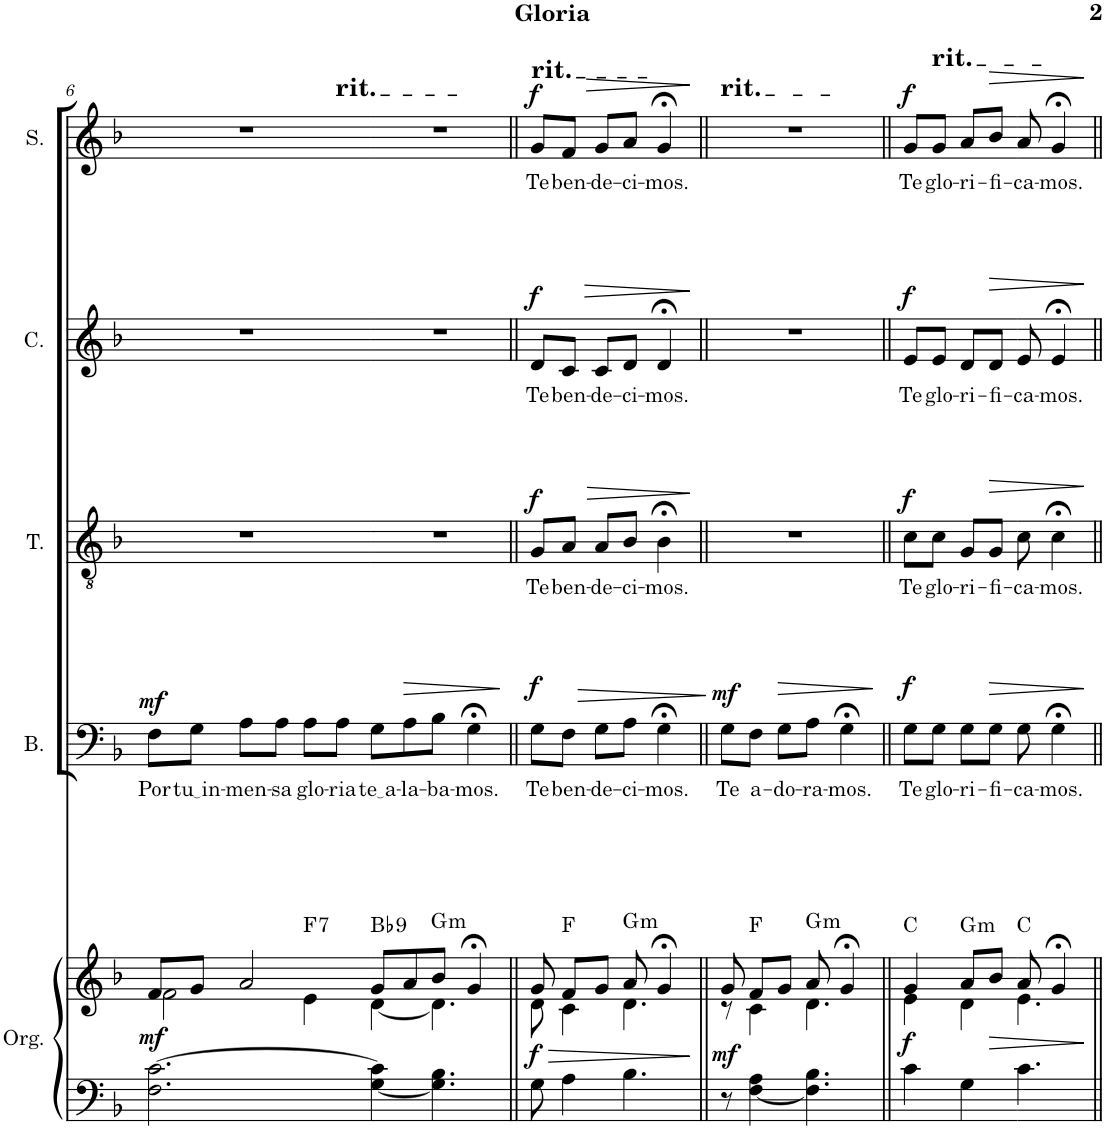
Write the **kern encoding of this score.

**kern	**kern	**dynam	**harte	**kern	**text	**dynam	**kern	**text	**dynam	**kern	**text	**dynam	**kern	**text	**dynam
*part5	*part5	*part5	*part5	*part4	*part4	*part4	*part3	*part3	*part3	*part2	*part2	*part2	*part1	*part1	*part1
*staff6	*staff5	*staff5/6	*	*staff4	*staff4	*staff4	*staff3	*staff3	*staff3	*staff2	*staff2	*staff2	*staff1	*staff1	*staff1
*I"Órgano	*	*	*	*I"Bajo	*	*	*I"Tenor	*	*	*I"Contralto	*	*	*I"Soprano	*	*
*	*	*	*	*I'B.	*	*	*I'T.	*	*	*I'C.	*	*	*I'S.	*	*
!!LO:PB:g=z
*clefF4	*clefG2	*	*	*clefF4	*	*	*clefGv2	*	*	*clefG2	*	*	*clefG2	*	*
*k[b-]	*k[b-]	*	*	*k[b-]	*	*	*k[b-]	*	*	*k[b-]	*	*	*k[b-]	*	*
*M4/4	*M4/4	*	*	*M4/4	*	*	*M4/4	*	*	*M4/4	*	*	*M4/4	*	*
=6	=6	=6	=6	=6	=6	=6	=6	=6	=6	=6	=6	=6	=6	=6	=6
*	*^	*	*	*	*	*	*	*	*	*	*	*	*	*	*
!	!	!	!LO:DY:b	!	!	!LO:LY:b	!LO:DY:a	!	!	!	!	!	!	!	!	!
*	*	*	*	*	*	*	*	*	*	*	*	*	*	*^	*	*
2.F\ [2.c\	8f/L	2f\	mf	.	8F\L	-Por	mf	1r	.	.	1r	.	.	1r	2ryy	.	.
!	!	!	!	!	!	!LO:LY:b	!	!	!	!	!	!	!	!	!	!	!
.	8g/J	.	.	.	8G\J	tu in	.	.	.	.	.	.	.	.	.	.	.
!	!	!	!	!	!	!LO:LY:b	!	!	!	!	!	!	!	!	!	!	!
.	2a/	.	.	.	8A\L	-men-	.	.	.	.	.	.	.	.	.	.	.
!	!	!	!	!	!	!LO:LY:b	!	!	!	!	!	!	!	!	!	!	!
.	.	.	.	.	8A\J	-sa	.	.	.	.	.	.	.	.	.	.	.
!	!	!	!	!LO:H:kt=7	!	!LO:LY:b	!	!	!	!	!	!	!	!	!	!	!
.	.	4e\	.	F:7	8A\L	glo-	.	.	.	.	.	.	.	.	8ryy	.	.
!	!	!	!	!	!	!	!	!	!	!	!	!	!	!	!LO:TX:a:t=rit.	!	!
!	!	!	!	!	!	!LO:LY:b	!	!	!	!	!	!	!	!	!	!	!
.	.	.	.	.	8A\J	-ria	.	.	.	.	.	.	.	.	4.ryy	.	.
4ryy	4ryy	4ryy	.	.	4ryy	.	.	.	.	.	.	.	.	.	.	.	.
=7-	=7-	=7-	=7-	=7-	=7-	=7-	=7-	=7-	=7-	=7-	=7-	=7-	=7-	=7-	=7-	=7-	=7-
!	!	!	!	!LO:H:kt=9	!	!LO:LY:b	!	!	!	!	!	!	!	!	!	!	!
*	*	*	*	*	*	*	*	*	*	*	*	*	*	*v	*v	*	*
[4G\ 4c\]	8g/L	[4d\	.	Bb:9	8G\L	te a	.	1r	.	.	1r	.	.	1r	.	.
!	!	!	!	!	!	!LO:LY:b	!LO:HP:b	!	!	!	!	!	!	!	!	!
.	8a/	.	.	.	8A\	-la-	>	.	.	.	.	.	.	.	.	.
!	!	!	!	!LO:H:kt=m	!	!LO:LY:b	!	!	!	!	!	!	!	!	!	!
4.G\] 4.B-\	8b-/J	4.d\]	.	G:min	8B-\J	-ba-	.	.	.	.	.	.	.	.	.	.
!	!	!	!	!	!	!LO:LY:b	!	!	!	!	!	!	!	!	!	!
.	4g;</	.	.	.	4G;<\	-mos.	.	.	.	.	.	.	.	.	.	.
4.ryy	4.ryy	4.ryy	.	.	4.ryy	.	]	.	.	.	.	.	.	.	.	.
=8||	=8||	=8||	=8||	=8||	=8||	=8||	=8||	=8||	=8||	=8||	=8||	=8||	=8||	=8||	=8||	=8||
!	!	!	!	!	!	!	!	!	!	!	!	!	!	!LO:TX:a:t=rit.	!	!
!	!	!	!LO:HP:b	!	!	!LO:LY:b	!	!	!LO:LY:b	!	!	!LO:LY:b	!	!	!LO:LY:b	!
!	!	!	!LO:DY:n=1:b	!	!	!	!LO:DY:a	!	!	!LO:DY:a	!	!	!LO:DY:a	!	!	!LO:DY:a
8G\	8g/	8d\	> f	.	8G\L	Te	f	8G/L	Te	f	8d/L	Te	f	8g/L	Te	f
!	!	!	!	!	!	!LO:LY:b	!	!	!LO:LY:b	!	!	!LO:LY:b	!	!	!LO:LY:b	!
4A\	8f/L	4c\	.	F:maj	8F\J	ben-	.	8A/J	ben-	.	8c/J	ben-	.	8f/J	ben-	.
!	!	!	!	!	!	!LO:LY:b	!LO:HP:b	!	!LO:LY:b	!LO:HP:b	!	!LO:LY:b	!LO:HP:b	!	!LO:LY:b	!LO:HP:b
.	8g/J	.	.	.	8G\L	-de-	>	8A/L	-de-	>	8c/L	-de-	>	8g/L	-de-	>
!	!	!	!	!LO:H:kt=m	!	!LO:LY:b	!	!	!LO:LY:b	!	!	!LO:LY:b	!	!	!LO:LY:b	!
4.B-\	8a/	4.d\	.	G:min	8A\J	-ci-	.	8B-/J	-ci-	.	8d/J	-ci-	.	8a/J	-ci-	.
!	!	!	!	!	!	!LO:LY:b	!	!	!LO:LY:b	!	!	!LO:LY:b	!	!	!LO:LY:b	!
.	4g;</	.	.	.	4G;<\	-mos.	.	4B-;<\	-mos.	.	4d;</	-mos.	.	4g;</	-mos.	.
*	*v	*v	*	*	*	*	*	*	*	*	*	*	*	*	*	*
.	.	]	.	.	.	]	.	.	]	.	.	]	.	.	]
=9||	=9||	=9||	=9||	=9||	=9||	=9||	=9||	=9||	=9||	=9||	=9||	=9||	=9||	=9||	=9||
*	*^	*	*	*	*	*	*	*	*	*	*	*	*	*	*
!	!	!	!	!	!	!	!	!	!	!	!	!	!	!LO:TX:a:t=rit.	!	!
!	!	!	!LO:DY:b	!	!	!LO:LY:b	!LO:DY:a	!	!	!	!	!	!	!	!	!
8r	8g/	8r	mf	.	8G\L	Te	mf	1r	.	.	1r	.	.	1r	.	.
!	!	!	!	!	!	!LO:LY:b	!	!	!	!	!	!	!	!	!	!
[4F\ 4A\	8f/L	4c\	.	F:maj	8F\J	a-	.	.	.	.	.	.	.	.	.	.
!	!	!	!	!	!	!LO:LY:b	!LO:HP:b	!	!	!	!	!	!	!	!	!
.	8g/J	.	.	.	8G\L	-do-	>	.	.	.	.	.	.	.	.	.
!	!	!	!	!LO:H:kt=m	!	!LO:LY:b	!	!	!	!	!	!	!	!	!	!
4.F\] 4.B-\	8a/	4.d\	.	G:min	8A\J	-ra-	.	.	.	.	.	.	.	.	.	.
!	!	!	!	!	!	!LO:LY:b	!	!	!	!	!	!	!	!	!	!
.	4g;</	.	.	.	4G;<\	-mos.	.	.	.	.	.	.	.	.	.	.
4ryy	4ryy	4ryy	.	.	4ryy	.	]	.	.	.	.	.	.	.	.	.
=10||	=10||	=10||	=10||	=10||	=10||	=10||	=10||	=10||	=10||	=10||	=10||	=10||	=10||	=10||	=10||	=10||
!	!	!	!LO:DY:b	!	!	!LO:LY:b	!LO:DY:a	!	!LO:LY:b	!LO:DY:a	!	!LO:LY:b	!LO:DY:a	!	!LO:LY:b	!LO:DY:a
4c\	4g/	4e\	f	C:maj	8G\L	Te	f	8c\L	Te	f	8e/L	Te	f	8g/L	Te	f
!	!	!	!	!	!	!	!	!	!	!	!	!	!	!LO:TX:a:t=rit.	!	!
!	!	!	!	!	!	!LO:LY:b	!	!	!LO:LY:b	!	!	!LO:LY:b	!	!	!LO:LY:b	!
.	.	.	.	.	8G\J	glo-	.	8c\J	glo-	.	8e/J	glo-	.	8g/J	glo-	.
!	!	!	!	!LO:H:kt=m	!	!LO:LY:b	!	!	!LO:LY:b	!	!	!LO:LY:b	!	!	!LO:LY:b	!
4G\	8a/L	4d\	.	G:min	8G\L	-ri-	.	8G/L	-ri-	.	8d/L	-ri-	.	8a/L	-ri-	.
!	!	!	!LO:HP:b	!	!	!LO:LY:b	!LO:HP:b	!	!LO:LY:b	!LO:HP:b	!	!LO:LY:b	!LO:HP:b	!	!LO:LY:b	!LO:HP:b
.	8b-/J	.	>	.	8G\J	-fi-	>	8G/J	-fi-	>	8d/J	-fi-	>	8b-/J	-fi-	>
=11-	=11-	=11-	=11-	=11-	=11-	=11-	=11-	=11-	=11-	=11-	=11-	=11-	=11-	=11-	=11-	=11-
!	!	!	!	!	!	!LO:LY:b	!	!	!LO:LY:b	!	!	!LO:LY:b	!	!	!LO:LY:b	!
4.c\	8a/	4.e\	.	C:maj	8G\	-ca-	.	8c\	-ca-	.	8e/	-ca-	.	8a/	-ca-	.
!	!	!	!	!	!	!LO:LY:b	!	!	!LO:LY:b	!	!	!LO:LY:b	!	!	!LO:LY:b	!
.	4g;</	.	.	.	4G;<\	-mos.	.	4c;<\	-mos.	.	4e;</	-mos.	.	4g;</	-mos.	.
*	*v	*v	*	*	*	*	*	*	*	*	*	*	*	*	*	*
.	.	]	.	.	.	]	.	.	]	.	.	]	.	.	]
=||	=||	=||	=||	=||	=||	=||	=||	=||	=||	=||	=||	=||	=||	=||	=||
*-	*-	*-	*-	*-	*-	*-	*-	*-	*-	*-	*-	*-	*-	*-	*-
